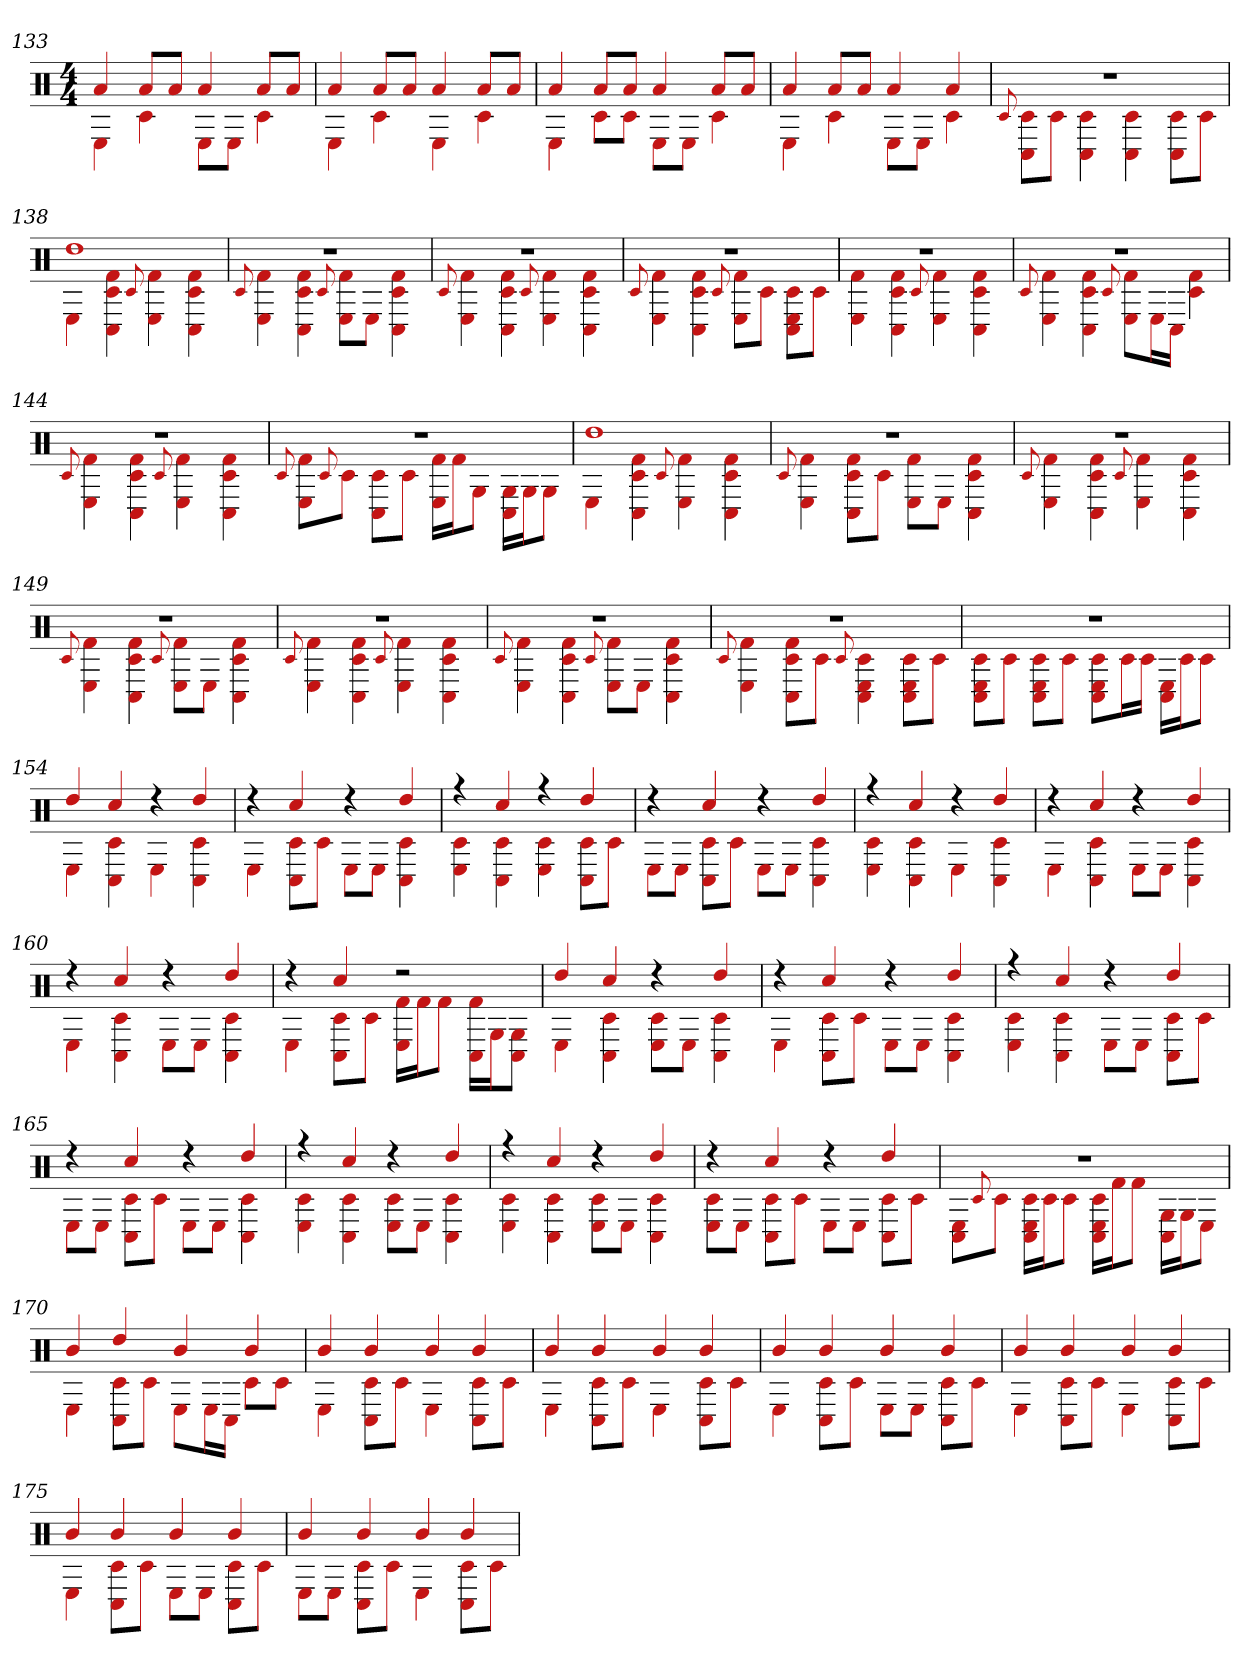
**kern
*part1
*staff1
*clefX
*k[]
*M4/4
=133
*^
4a	4E
8aL	4c#
8aJ	.
4a	8EL
.	8EJ
8aL	4c#
8aJ	.
=134	=134
4a	4E
8aL	4c#
8aJ	.
4a	4E
8aL	4c#
8aJ	.
=135	=135
4a	4E
8aL	8c#L
8aJ	8c#J
4a	8EL
.	8EJ
8aL	4c#
8aJ	.
=136	=136
4a	4E
8aL	4c#
8aJ	.
4a	8EL
.	8EJ
4a	4c#
=137	=137
.	8qqc#
1r	8c# 8C#L
.	8c#J
.	4C# 4c#
.	4C# 4c#
.	8C# 8c#L
.	8c#J
=138	=138
1dd	4E
.	4C# 4f# 4c#
.	8qqc#
.	4E 4f#
.	4C# 4c# 4f#
=139	=139
.	8qqc#
1r	4E 4f#
.	4C# 4c# 4f#
.	8qqc#
.	8E 8f#L
.	8EJ
.	4C# 4c# 4f#
=140	=140
.	8qqc#
1r	4E 4f#
.	4C# 4c# 4f#
.	8qqc#
.	4f# 4E
.	4C# 4c# 4f#
=141	=141
.	8qqc#
1r	4E 4f#
.	4C# 4f# 4c#
.	8qqc#
.	8E 8f#L
.	8c#J
.	8E 8C# 8c#L
.	8c#J
=142	=142
1r	4E 4f#
.	4C# 4c# 4f#
.	8qqc#
.	4E 4f#
.	4C# 4c# 4f#
=143	=143
.	8qqc#
1r	4E 4f#
.	4C# 4f# 4c#
.	8qqc#
.	8E 8f#L
.	16EL
.	16C#JJ
.	4c# 4f#
=144	=144
.	8qqc#
1r	4E 4f#
.	4C# 4f# 4c#
.	8qqc#
.	4E 4f#
.	4C# 4c# 4f#
=145	=145
.	8qqc#
1r	8E 8f#L
.	8qqc#
.	8c#J
.	8C# 8c#L
.	8c#J
.	16E 16f#LL
.	16f#J
.	8GJ
.	16C# 16GLL
.	16GJ
.	8GJ
=146	=146
1dd	4E
.	4C# 4f# 4c#
.	8qqc#
.	4E 4f#
.	4C# 4f# 4c#
=147	=147
.	8qqc#
1r	4E 4f#
.	8C# 8c# 8f#L
.	8c#J
.	8E 8f#L
.	8EJ
.	4C# 4c# 4f#
=148	=148
.	8qqc#
1r	4E 4f#
.	4C# 4f# 4c#
.	8qqc#
.	4E 4f#
.	4C# 4c# 4f#
=149	=149
.	8qqc#
1r	4E 4f#
.	4C# 4c# 4f#
.	8qqc#
.	8E 8f#L
.	8EJ
.	4C# 4f# 4c#
=150	=150
.	8qqc#
1r	4E 4f#
.	4C# 4f# 4c#
.	8qqc#
.	4E 4f#
.	4C# 4c# 4f#
=151	=151
.	8qqc#
1r	4E 4f#
.	4C# 4c# 4f#
.	8qqc#
.	8E 8f#L
.	8EJ
.	4C# 4f# 4c#
=152	=152
.	8qqc#
1r	4E 4f#
.	8C# 8c# 8f#L
.	8c#J
.	8qqc#
.	4E 4C# 4c#
.	8C# 8E 8c#L
.	8c#J
=153	=153
1r	8c# 8C# 8EL
.	8c#J
.	8C# 8E 8c#L
.	8c#J
.	8C# 8E 8c#L
.	16c#L
.	16c#JJ
.	16E 16C#LL
.	16c#J
.	8c#J
=154	=154
4dd	4E
4cc#	4c# 4C#
4r	4E
4dd	4C# 4c#
=155	=155
4r	4E
4cc#	8C# 8c#L
.	8c#J
4r	8EL
.	8EJ
4dd	4C# 4c#
=156	=156
4r	4c# 4E
4cc#	4C# 4c#
4r	4c# 4E
4dd	8C# 8c#L
.	8c#J
=157	=157
4r	8EL
.	8EJ
4cc#	8C# 8c#L
.	8c#J
4r	8EL
.	8EJ
4dd	4C# 4c#
=158	=158
4r	4c# 4E
4cc#	4C# 4c#
4r	4E
4dd	4C# 4c#
=159	=159
4r	4E
4cc#	4C# 4c#
4r	8EL
.	8EJ
4dd	4C# 4c#
=160	=160
4r	4E
4cc#	4C# 4c#
4r	8EL
.	8EJ
4dd	4C# 4c#
=161	=161
4r	4E
4cc#	8C# 8c#L
.	8c#J
2r	16E 16f#LL
.	16f#J
.	8f#J
.	16C# 16f#LL
.	16GJ
.	8G 8C#J
=162	=162
4dd	4E
4cc#	4C# 4c#
4r	8c# 8EL
.	8EJ
4dd	4C# 4c#
=163	=163
4r	4E
4cc#	8C# 8c#L
.	8c#J
4r	8EL
.	8EJ
4dd	4C# 4c#
=164	=164
4r	4c# 4E
4cc#	4C# 4c#
4r	8EL
.	8EJ
4dd	8C# 8c#L
.	8c#J
=165	=165
4r	8EL
.	8EJ
4cc#	8C# 8c#L
.	8c#J
4r	8EL
.	8EJ
4dd	4C# 4c#
=166	=166
4r	4c# 4E
4cc#	4C# 4c#
4r	8c# 8EL
.	8EJ
4dd	4C# 4c#
=167	=167
4r	4c# 4E
4cc#	4C# 4c#
4r	8c# 8EL
.	8EJ
4dd	4C# 4c#
=168	=168
4r	8c# 8EL
.	8EJ
4cc#	8C# 8c#L
.	8c#J
4r	8EL
.	8EJ
4dd	8C# 8c#L
.	8c#J
=169	=169
1r	8C# 8EL
.	8qqc#
.	8c#J
.	16c# 16C# 16ELL
.	16c#J
.	8c#J
.	16c# 16C# 16ELL
.	16f#J
.	8f#J
.	16G 16C#LL
.	16GJ
.	8EJ
=170	=170
4b	4E
4dd	8c# 8C#L
.	8c#J
4b	8EL
.	16EL
.	16C#JJ
4b	8c#L
.	8c#J
=171	=171
4b	4E
4b	8C# 8c#L
.	8c#J
4b	4E
4b	8C# 8c#L
.	8c#J
=172	=172
4b	4E
4b	8C# 8c#L
.	8c#J
4b	4E
4b	8C# 8c#L
.	8c#J
=173	=173
4b	4E
4b	8C# 8c#L
.	8c#J
4b	8EL
.	8EJ
4b	8C# 8c#L
.	8c#J
=174	=174
4b	4E
4b	8C# 8c#L
.	8c#J
4b	4E
4b	8C# 8c#L
.	8c#J
=175	=175
4b	4E
4b	8C# 8c#L
.	8c#J
4b	8EL
.	8EJ
4b	8C# 8c#L
.	8c#J
=176	=176
4b	8EL
.	8EJ
4b	8C# 8c#L
.	8c#J
4b	4E
4b	8C# 8c#L
.	8c#J
*v	*v
=
*-
